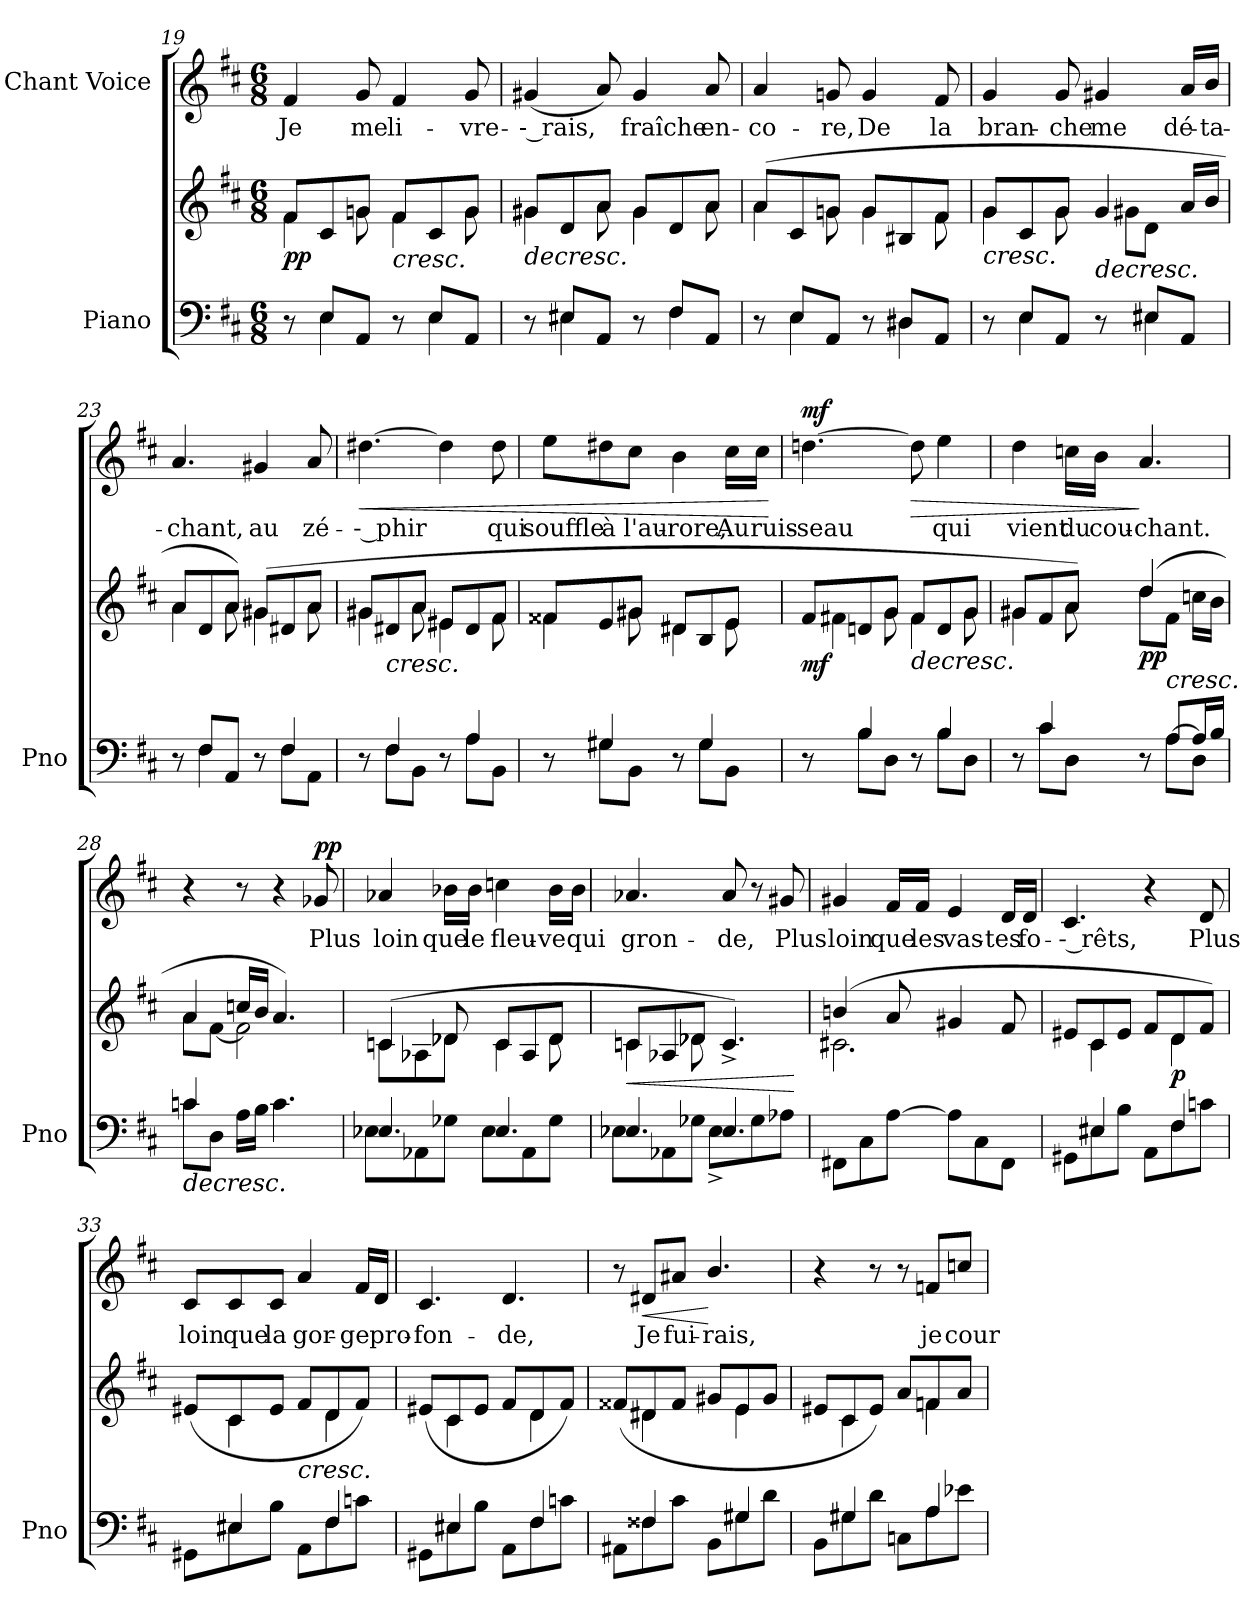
**kern	**kern	**dynam	**kern	**text	**dynam
*part2	*part2	*part2	*part1	*part1	*part1
*staff3	*staff2	*staff2/3	*staff1	*staff1	*staff1
*I"Piano	*	*	*I"Chant Voice	*	*
*I'Pno	*	*	*	*	*
*clefF4	*clefG2	*	*clefG2	*	*
*k[f#c#]	*k[f#c#]	*	*k[f#c#]	*	*
*M6/8	*M6/8	*	*M6/8	*	*
=19	=19	=19	=19	=19	=19
*^	*^	*	*	*	*
!	!	!	!	!LO:DY:b	!	!	!
8r	8ryy	8f#/L	4f#\	pp	4f#/	Je	.
8E/L	4E\	8c#/	.	.	.	.	.
8AA/J	.	8gn/J	8g\	.	8g/	me	.
!	!	!	!	!LO:HP:b	!	!	!
8r	8ryy	8f#/L	4f#\	<	4f#/	li-	.
8E/L	4E\	8c#/	.	.	.	.	.
8AA/J	.	8g/J	8g\	.	8g/	-vre-	.
=20	=20	=20	=20	=20	=20	=20	=20
!	!	!	!	!LO:HP:b	!	!	!
8r	8ryy	8g#X/L	4g#\	>	(4g#X/	-- rais,	.
8E#X/L	4E#\	8d/	.	.	.	.	.
8AA/J	.	8a/J	8a\	.	8a/)	.	.
8r	8ryy	8g#/L	4g#\	[	4g#/	fraîche	.
8F#/L	4F#\	8d/	.	.	.	.	.
8AA/J	.	8a/J	8a\	.	8a/	en-	.
=21	=21	=21	=21	=21	=21	=21	=21
8r	8ryy	(8a/L	4a\	.	4a/	-co-	.
8E/L	4E\	8c#/	.	.	.	.	.
8AA/J	.	8gn/J	8g\	.	8gn/	-re,	.
8r	8ryy	8g/L	4g\	.	4g/	De	.
8D#X/L	4D#\	8B#X/	.	.	.	.	.
8AA/J	.	8f#/J	8f#\	.	8f#/	la	.
=22	=22	=22	=22	=22	=22	=22	=22
!	!	!	!	!LO:HP:b	!	!	!
8r	8ryy	8g/L	4g\	<	4g/	bran-	.
8E/L	4E\	8c#/	.	.	.	.	.
8AA/J	.	8g/J	8g\	.	8g/	-che	.
!	!	!	!	!LO:HP:n=1:b	!	!	!
8r	8ryy	4g/	8g#X\L	] >	4g#X/	me	.
8E#X/L	4E#\	.	8d\J	.	.	.	.
8AA/J	.	16a/LL	8ryy	.	16a/LL	dé-	.
.	.	16b/JJ	.	.	16b/JJ	-ta-	.
*v	*v	*	*	*	*	*	*
*	*v	*v	*	*	*	*
.	.	[	.	.	.
=23	=23	=23	=23	=23	=23
*^	*^	*	*	*	*
8r	8ryy	8a/L	4a\	.	4.a/	-chant,	.
8F#/L	4F#\	8d/	.	.	.	.	.
8AA/J	.	8a/J)	8a\	.	.	.	.
8r	8ryy	(8g#X/L	4g#\	.	4g#X/	au	.
8F#\L	4F#/	8d#X/	.	.	.	.	.
8AA\J	.	8a/J	8a\	.	8a/	zé-	.
=24	=24	=24	=24	=24	=24	=24	=24
!	!	!	!	!	!	!	!LO:HP:b
8r	8ryy	8g#X/L	4g#\	.	[4.dd#X\	-- phir	<
!	!	!	!	!LO:HP:b	!	!	!
4F#/	8F#\L	8d#X/	.	<	.	.	.
.	8BB\J	8a/J	8a\	.	.	.	.
8r	8ryy	8e#X/L	4e#\	.	4dd#\]	.	.
4A/	8A\L	8d#/	.	.	.	.	.
.	8BB\J	8f#/J	8f#\	.	8dd#\	qui	.
=25	=25	=25	=25	=25	=25	=25	=25
8r	8ryy	8f##X/L	4f##\	.	8ee\L	souffle	.
4G#X/	8G#\L	8e/	.	.	8dd#X\	à	.
.	8BB\J	8g#X/J	8g#\	.	8cc#\J	l'au-	.
8r	8ryy	8d#X/L	4d#\	.	4b\	-rore,	.
4G#/	8G#\L	8B/	.	.	.	.	.
.	8BB\J	8e/J	8e\	.	16cc#\LL	Au	.
.	.	.	.	.	16cc#\JJ	ruis-	.
*v	*v	*	*	*	*	*	*
*	*v	*v	*	*	*	*
.	.	]	.	.	[
=26	=26	=26	=26	=26	=26
*^	*^	*	*	*	*
!	!	!	!	!LO:DY:b	!	!	!LO:DY:a
8r	8ryy	8f#/L	4f#X\	mf	[4.ddn\	-seau	mf
4B/	8B\L	8dn/	.	.	.	.	.
.	8D\J	8g/J	8g\	.	.	.	.
!	!	!	!	!LO:HP:b	!	!	!LO:HP:b
8r	8ryy	8f#/L	4f#\	>	8dd\]	.	>
4B/	8B\L	8d/	.	.	4ee\	qui	.
.	8D\J	8g/J	8g\	.	.	.	.
=27	=27	=27	=27	=27	=27	=27	=27
8r	8ryy	8g#X/L	4g#\	.	4dd\	vient	.
4c#/	8c#\L	8f#/	.	.	.	.	.
.	8D\J	8a/J)	8a\	.	16ccn\LL	du	.
.	.	.	.	.	16b\JJ	cou-	.
!	!	!	!	!LO:DY:n=1:b	!	!	!
8r	8ryy	(4dd/	8dd\L	[ pp	4.a/	-chant.	]
!	!	!	!	!LO:HP:b	!	!	!
[8A/L	8A\L	.	8f#\J	<	.	.	.
16A/L]	8D\J	16ccn\LL	8ryy	.	.	.	.
16B/JJ	.	16b\JJ	.	.	.	.	.
*v	*v	*	*	*	*	*	*
*	*v	*v	*	*	*	*
.	.	]	.	.	.
=28	=28	=28	=28	=28	=28
!	!	!LO:HP:b=2	!	!	!
*^	*^	*	*	*	*
4cn/	8c\L	4a/	8a\L	>	4r	.	.
.	8D\J	.	[8f#\J	.	.	.	.
16A\LL	2ryy	16ccn/LL	2f#\]	.	8r	.	.
16B\JJ	.	16b/JJ	.	.	.	.	.
4.c\	.	4.a/)	.	[	4r	.	.
!	!	!	!	!	!	!	!LO:DY:a
.	.	.	.	.	8g-X/	Plus	pp
=29	=29	=29	=29	=29	=29	=29	=29
4.E-X/	8E-\L	(4cn/	8c\L	.	4a-X/	loin	.
.	8AA-X\	.	8A-X\	.	.	.	.
.	8G-X\J	8d-X/	8d-\J	.	16b-X\LL	que	.
.	.	.	.	.	16b-\JJ	le	.
4.E-/	8E-\L	8c/L	4c\	.	4ccn\	fleu-	.
.	8AA-\	8A-/	.	.	.	.	.
.	8G-\J	8d-/J	8d-\	.	16b-\LL	-ve	.
.	.	.	.	.	16b-\JJ	qui	.
=30	=30	=30	=30	=30	=30	=30	=30
!	!	!	!	!LO:HP:b	!	!	!
4.E-X/	8E-\L	8cn/L	4c\	<	4.a-X/	gron-	.
.	8AA-X\	8A-X/	.	.	.	.	.
.	8G-X\J	8d-X/J	8d-\	.	.	.	.
4.E-/	8E-^\L	4.c^/)	8ryy	]	8a-/	-de,	.
.	8G-\	.	4ryy	.	8r	.	.
.	8A-X\J	.	.	.	8g#X/	Plus	.
*v	*v	*	*	*	*	*	*
*	*v	*v	*	*	*	*
.	.	[	.	.	.
=31	=31	=31	=31	=31	=31
*	*^	*	*	*	*
8FF#X\L	(4bn/	2.c#X\	.	4g#X/	loin	.
8C#\	.	.	.	.	.	.
[>8A\J	8a/	.	.	16f#/LL	que	.
.	.	.	.	16f#/JJ	les	.
8A\L]	4g#X/	.	.	4e/	vas-	.
8C#\	.	.	.	.	.	.
8FF#\J	8f#/	.	.	16d/LL	-tes	.
.	.	.	.	16d/JJ	fo-	.
=32	=32	=32	=32	=32	=32	=32
*^	*	*	*	*	*	*
8ryy	8GG#X\L	8e#X/L	8ryy	.	4.c#/	-- rêts,	.
4E#X/	8E#\	8c#/	4c#\	.	.	.	.
.	8B\J	8e#/J	.	.	.	.	.
8ryy	8AA\L	8f#/L	8ryy	.	4r	.	.
!	!	!	!	!LO:DY:b	!	!	!
4F#/	8F#\	8d/	4d\	p	.	.	.
.	8cn\J	8f#/J)	.	.	8d/	Plus	.
=33	=33	=33	=33	=33	=33	=33	=33
8ryy	8GG#X\L	(8e#X/L	8ryy	.	8c#/L	loin	.
4E#X/	8E#\	8c#/	4c#\	.	8c#/	que	.
.	8B\J	8e#/J	.	.	8c#/J	la	.
!	!	!LO:TX:b:i:t=cresc.	!	!	!	!	!
8ryy	8AA\L	8f#/L	8ryy	.	4a/	gor-	.
4F#/	8F#\	8d/	4d\	.	.	.	.
.	8cn\J	8f#/J)	.	.	16f#/LL	-ge	.
.	.	.	.	.	16d/JJ	pro-	.
=34	=34	=34	=34	=34	=34	=34	=34
8ryy	8GG#X\L	(8e#X/L	8ryy	.	4.c#/	-fon-	.
4E#X/	8E#\	8c#/	4c#\	.	.	.	.
.	8B\J	8e#/J	.	.	.	.	.
8ryy	8AA\L	8f#/L	8ryy	.	4.d/	-de,	.
4F#/	8F#\	8d/	4d\	.	.	.	.
.	8cn\J	8f#/J)	.	.	.	.	.
=35	=35	=35	=35	=35	=35	=35	=35
8ryy	8AA#X\L	(8f##X/L	8ryy	.	8r	.	.
!	!	!	!	!	!	!	!LO:HP:b
4F##X/	8F##\	8d#X/	4d#\	.	8d#X/L	Je	<
.	8c#\J	8f##/J	.	.	8a#X/J	fui-	.
8ryy	8BB\L	8g#X/L	8ryy	.	4.b/	-rais,	[
4G#X/	8G#\	8e/	4e\	.	.	.	.
.	8d\J	8g#/J	.	.	.	.	.
=36	=36	=36	=36	=36	=36	=36	=36
8ryy	8BB\L	8e#X/L	8ryy	.	4r	.	.
4G#X/	8G#\	8c#/	4c#\	.	.	.	.
.	8d\J	8e#/J)	.	.	8r	.	.
8ryy	8Cn\L	8a/L	8ryy	.	8r	.	.
4A/	8A\	8fn/	4f\	.	8fn/L	je	.
.	8e-X\J	8a/J	.	.	8ccn/J	cour-	.
*v	*v	*	*	*	*	*	*
*	*v	*v	*	*	*	*
=	=	=	=	=	=
*-	*-	*-	*-	*-	*-
